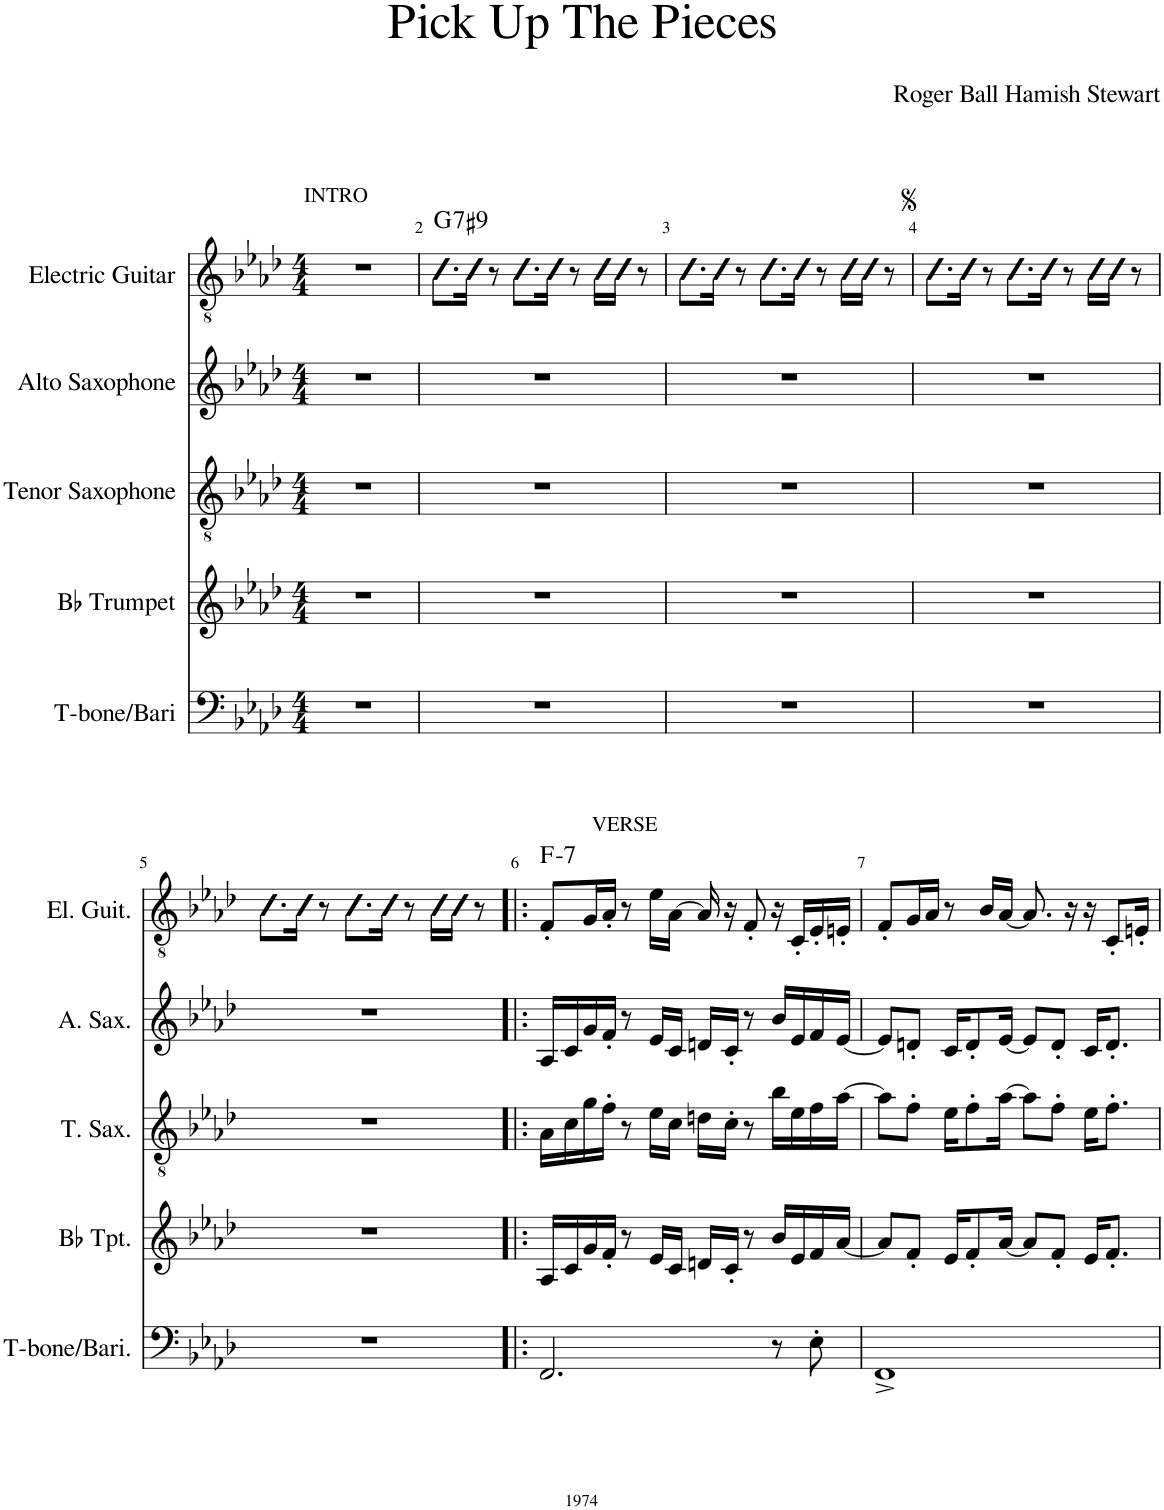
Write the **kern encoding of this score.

**kern	**kern	**kern	**kern	**kern	**harte
*part5	*part4	*part3	*part2	*part1	*part1
*staff5	*staff4	*staff3	*staff2	*staff1	*
*I"T-bone/Bari	*I"Bb Trumpet	*I"Tenor Saxophone	*I"Alto Saxophone	*I"Electric Guitar	*
*I'T-bone/Bari.	*I'Bb Tpt.	*I'T. Sax.	*I'A. Sax.	*I'El. Guit.	*
*clefF4	*clefG2	*clefGv2	*clefG2	*clefGv2	*
*	*ITrd1c2	*ITrd8c14	*ITrd5c9	*	*
*k[b-e-a-d-]	*k[b-e-a-d-]	*k[b-e-a-d-]	*k[b-e-a-d-]	*k[b-e-a-d-]	*
*M4/4	*M4/4	*M4/4	*M4/4	*M4/4	*
=1	=1	=1	=1	=1	=1
!	!	!	!	!LO:TX:a:t=INTRO	!
1r	1r	1r	1r	1r	.
=2	=2	=2	=2	=2	=2
!	!	!	!	!	!LO:H:kt=7
1r	1r	1r	1r	8.c\L	G:7(#9)
.	.	.	.	16c\Jk	.
.	.	.	.	8r	.
.	.	.	.	8.c\L	.
.	.	.	.	16c\Jk	.
.	.	.	.	8r	.
.	.	.	.	16c\LL	.
.	.	.	.	16c\JJ	.
.	.	.	.	8r	.
=3	=3	=3	=3	=3	=3
1r	1r	1r	1r	8.c\L	.
.	.	.	.	16c\Jk	.
.	.	.	.	8r	.
.	.	.	.	8.c\L	.
.	.	.	.	16c\Jk	.
.	.	.	.	8r	.
.	.	.	.	16c\LL	.
.	.	.	.	16c\JJ	.
.	.	.	.	8r	.
=4	=4	=4	=4	=4	=4
1r	1r	1r	1r	8.c\L	.
.	.	.	.	16c\Jk	.
.	.	.	.	8r	.
.	.	.	.	8.c\L	.
.	.	.	.	16c\Jk	.
.	.	.	.	8r	.
.	.	.	.	16c\LL	.
.	.	.	.	16c\JJ	.
.	.	.	.	8r	.
!!LO:LB:g=z
=5	=5	=5	=5	=5	=5
1r	1r	1r	1r	8.c\L	.
.	.	.	.	16c\Jk	.
.	.	.	.	8r	.
.	.	.	.	8.c\L	.
.	.	.	.	16c\Jk	.
.	.	.	.	8r	.
.	.	.	.	16c\LL	.
.	.	.	.	16c\JJ	.
.	.	.	.	8r	.
=6!|:	=6!|:	=6!|:	=6!|:	=6!|:	=6!|:
!	!	!	!	!LO:TX:a:t=VERSE	!LO:H:kt=7
2.FF/	16A-/LL	16A-\LL	16A-/LL	8F'/L	F:min7
.	16c/	16c\	16c/	.	.
.	16g/	16g\	16g/	16G/L	.
.	16f'/JJ	16f'\JJ	16f'/JJ	16A-'/JJ	.
.	8r	8r	8r	8r	.
.	16e-/LL	16e-\LL	16e-/LL	16e-\LL	.
.	16c/JJ	16c\JJ	16c/JJ	[16A-\JJ	.
.	16dn/LL	16dn\LL	16dn/LL	16A-/]	.
.	16c'/JJ	16c'\JJ	16c'/JJ	16r	.
.	8r	8r	8r	8F'/	.
8r	16b-/LL	16b-\LL	16b-/LL	16r	.
.	16e-/	16e-\	16e-/	16C'/LL	.
8E-'\	16f/	16f\	16f/	16E-'/	.
.	[16a-/JJ	[16a-\JJ	[16e-/JJ	16En'/JJ	.
=7	=7	=7	=7	=7	=7
1FF^	8a-/L]	8a-\L]	8e-/L]	8F'/L	.
.	8f'/J	8f'\J	8dn'/J	16G/L	.
.	.	.	.	16A-/JJ	.
.	16e-/KL	16e-\KL	16c/KL	8r	.
.	8f'/	8f'\	8d'/	.	.
.	.	.	.	16B-/LL	.
.	[16a-/Jk	[16a-\Jk	[16e-/Jk	[16A-/JJ	.
.	8a-/L]	8a-\L]	8e-/L]	8.A-/]	.
.	8f'/J	8f'\J	8d'/J	.	.
.	.	.	.	16r	.
.	16e-/KL	16e-\KL	16c/KL	16r	.
.	8.f'/J	8.f'\J	8.d'/J	8C'/L	.
.	.	.	.	16En'/Jk	.
=	=	=	=	=	=
*-	*-	*-	*-	*-	*-
